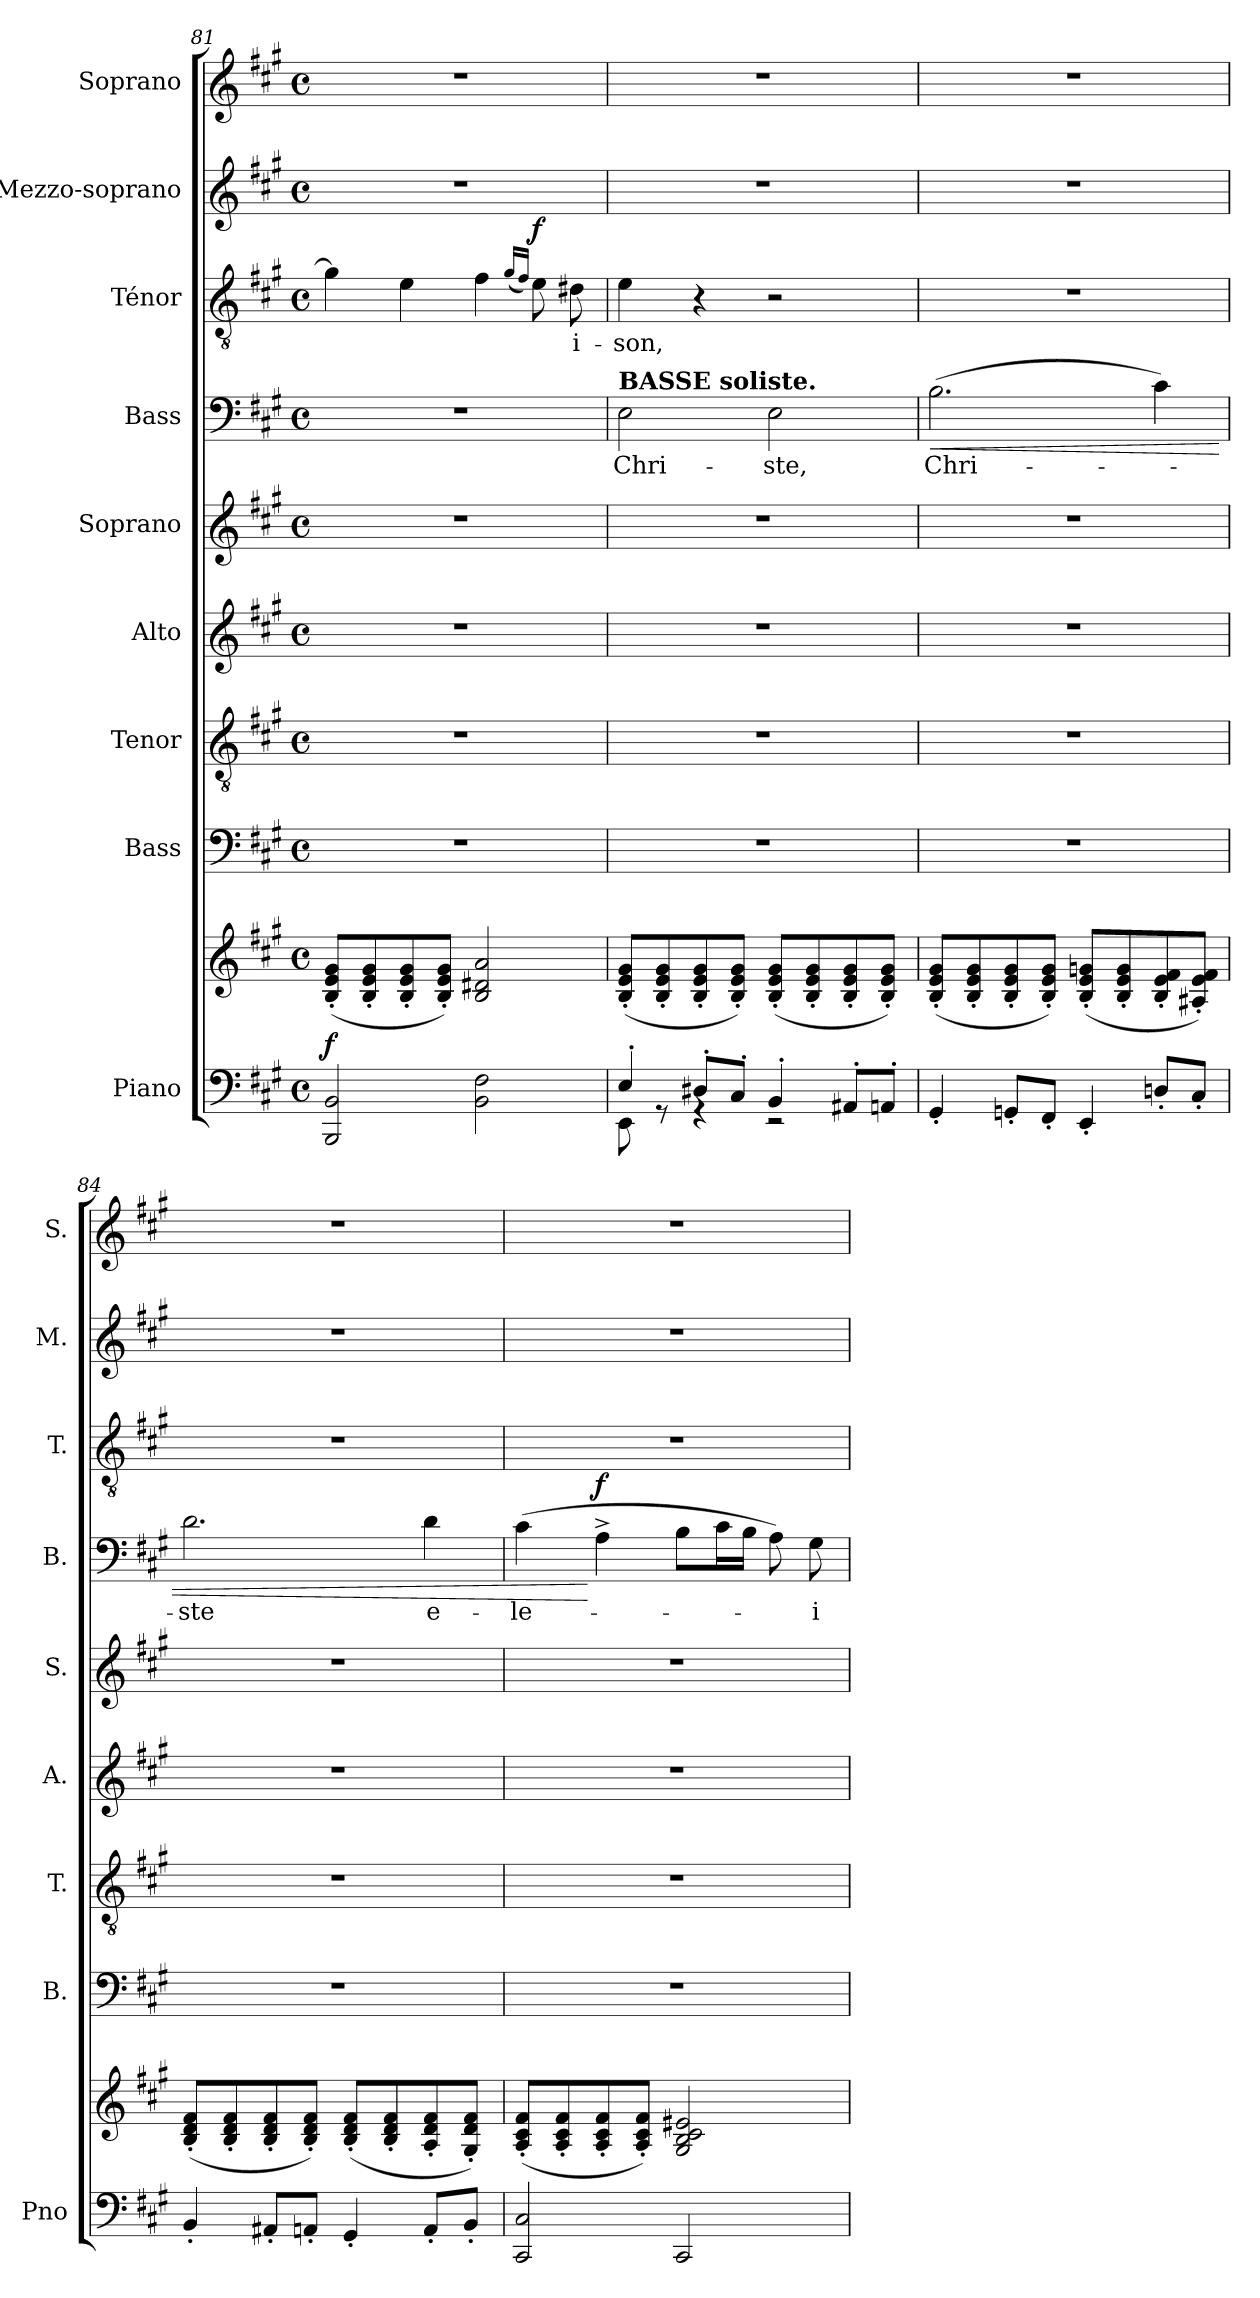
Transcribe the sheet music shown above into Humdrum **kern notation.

**kern	**kern	**dynam	**kern	**kern	**kern	**kern	**kern	**text	**dynam	**kern	**text	**dynam	**kern	**kern
*part9	*part9	*part9	*part8	*part7	*part6	*part5	*part4	*part4	*part4	*part3	*part3	*part3	*part2	*part1
*staff10	*staff9	*staff9/10	*staff8	*staff7	*staff6	*staff5	*staff4	*staff4	*staff4	*staff3	*staff3	*staff3	*staff2	*staff1
*I"Piano	*	*	*I"Bass	*I"Tenor	*I"Alto	*I"Soprano	*I"Bass	*	*	*I"Ténor	*	*	*I"Mezzo-soprano	*I"Soprano
*I'Pno	*	*	*I'B.	*I'T.	*I'A.	*I'S.	*I'B.	*	*	*I'T.	*	*	*I'M.	*I'S.
*clefF4	*clefG2	*	*clefF4	*clefGv2	*clefG2	*clefG2	*clefF4	*	*	*clefGv2	*	*	*clefG2	*clefG2
*	*	*	*	*	*ITrd2c3	*	*	*	*	*	*	*	*	*
*k[f#c#g#]	*k[f#c#g#]	*	*k[f#c#g#]	*k[f#c#g#]	*k[f#c#g#d#a#e#]	*k[f#c#g#]	*k[f#c#g#]	*	*	*k[f#c#g#]	*	*	*k[f#c#g#]	*k[f#c#g#]
*M4/4	*M4/4	*	*M4/4	*M4/4	*M4/4	*M4/4	*M4/4	*	*	*M4/4	*	*	*M4/4	*M4/4
*met(c)	*met(c)	*	*met(c)	*met(c)	*met(c)	*met(c)	*met(c)	*	*	*met(c)	*	*	*met(c)	*met(c)
=81	=81	=81	=81	=81	=81	=81	=81	=81	=81	=81	=81	=81	=81	=81
!	!	!LO:DY:a=2	!	!	!	!	!	!	!	!	!	!	!	!
2BBB/ 2BB/	(>8B/' 8e/' 8g#/'L	f	1r	1r	1r	1r	1r	.	.	4g#\]	.	.	1r	1r
.	8B/' 8e/' 8g#/'	.	.	.	.	.	.	.	.	.	.	.	.	.
.	8B/' 8e/' 8g#/'	.	.	.	.	.	.	.	.	4e\	.	.	.	.
.	8B/' 8e/' 8g#/'J)	.	.	.	.	.	.	.	.	.	.	.	.	.
2BB\ 2F#\	2B/ 2d#X/ 2a/	.	.	.	.	.	.	.	.	4f#\	.	.	.	.
.	.	.	.	.	.	.	.	.	.	(16qg#/LL	.	.	.	.
.	.	.	.	.	.	.	.	.	.	16qf#/JJ)	.	.	.	.
!	!	!	!	!	!	!	!	!	!	!	!	!LO:DY:a	!	!
.	.	.	.	.	.	.	.	.	.	8e\	.	f	.	.
!	!	!	!	!	!	!	!	!	!	!	!LO:LY:b	!	!	!
.	.	.	.	.	.	.	.	.	.	8d#X\	-i-	.	.	.
!!LO:PB:g=z
=82	=82	=82	=82	=82	=82	=82	=82	=82	=82	=82	=82	=82	=82	=82
*^	*	*	*	*	*	*	*	*	*	*	*	*	*	*
!	!	!	!	!	!	!	!	!LO:TX:a:B:t=BASSE soliste.	!	!	!	!	!	!	!
!	!	!	!	!	!	!	!	!	!LO:LY:b	!	!	!LO:LY:b	!	!	!
4E'/	8EE\	(>8B/' 8e/' 8g#/'L	.	1r	1r	1r	1r	2E\	Chri-	.	4e\	-son,	.	1r	1r
.	8rGG	8B/' 8e/' 8g#/'	.	.	.	.	.	.	.	.	.	.	.	.	.
8D#X'/L	4rGG	8B/' 8e/' 8g#/'	.	.	.	.	.	.	.	.	4r	.	.	.	.
8C#'/J	.	8B/' 8e/' 8g#/'J)	.	.	.	.	.	.	.	.	.	.	.	.	.
!	!	!	!	!	!	!	!	!	!LO:LY:b	!	!	!	!	!	!
4BB'/	2rEE	(>8B/' 8e/' 8g#/'L	.	.	.	.	.	2E\	-ste,	.	2r	.	.	.	.
.	.	8B/' 8e/' 8g#/'	.	.	.	.	.	.	.	.	.	.	.	.	.
8AA#X'/L	.	8B/' 8e/' 8g#/'	.	.	.	.	.	.	.	.	.	.	.	.	.
8AAn'/J	.	8B/' 8e/' 8g#/'J)	.	.	.	.	.	.	.	.	.	.	.	.	.
*v	*v	*	*	*	*	*	*	*	*	*	*	*	*	*	*
=83	=83	=83	=83	=83	=83	=83	=83	=83	=83	=83	=83	=83	=83	=83
!	!	!	!	!	!	!	!	!LO:LY:b	!LO:HP:b	!	!	!	!	!
4GG#'/	(>8B/' 8e/' 8g#/'L	.	1r	1r	1r	1r	(2.B\	Chri-	<	1r	.	.	1r	1r
.	8B/' 8e/' 8g#/'	.	.	.	.	.	.	.	.	.	.	.	.	.
8GGn'/L	8B/' 8e/' 8g#/'	.	.	.	.	.	.	.	.	.	.	.	.	.
8FF#'/J	8B/' 8e/' 8g#/'J)	.	.	.	.	.	.	.	.	.	.	.	.	.
4EE'/	(>8B/' 8e/' 8gn/'L	.	.	.	.	.	.	.	.	.	.	.	.	.
.	8B/' 8e/' 8g/'	.	.	.	.	.	.	.	.	.	.	.	.	.
8Dn'/L	8B/' 8e/' 8f#/'	.	.	.	.	.	4c#\)	.	.	.	.	.	.	.
8C#'/J	8A#X/' 8e/' 8f#/'J)	.	.	.	.	.	.	.	.	.	.	.	.	.
=84	=84	=84	=84	=84	=84	=84	=84	=84	=84	=84	=84	=84	=84	=84
!	!	!	!	!	!	!	!	!LO:LY:b	!	!	!	!	!	!
4BB'/	(>8B/' 8d/' 8f#/'L	.	1r	1r	1r	1r	2.d\	-ste	.	1r	.	.	1r	1r
.	8B/' 8d/' 8f#/'	.	.	.	.	.	.	.	.	.	.	.	.	.
8AA#X'/L	8B/' 8d/' 8f#/'	.	.	.	.	.	.	.	.	.	.	.	.	.
8AAn'/J	8B/' 8d/' 8f#/'J)	.	.	.	.	.	.	.	.	.	.	.	.	.
4GG#'/	(>8B/' 8d/' 8f#/'L	.	.	.	.	.	.	.	.	.	.	.	.	.
.	8B/' 8d/' 8f#/'	.	.	.	.	.	.	.	.	.	.	.	.	.
!	!	!	!	!	!	!	!	!LO:LY:b	!	!	!	!	!	!
8AA'/L	8A/' 8d/' 8f#/'	.	.	.	.	.	4d\	e-	.	.	.	.	.	.
8BB'/J	8G#/' 8d/' 8f#/'J)	.	.	.	.	.	.	.	.	.	.	.	.	.
=85	=85	=85	=85	=85	=85	=85	=85	=85	=85	=85	=85	=85	=85	=85
!	!	!	!	!	!	!	!	!LO:LY:b	!	!	!	!	!	!
2CC#/ 2C#/	(>8A/' 8c#/' 8f#/'L	.	1r	1r	1r	1r	(4c#\	-le-	.	1r	.	.	1r	1r
.	8A/' 8c#/' 8f#/'	.	.	.	.	.	.	.	.	.	.	.	.	.
!	!	!	!	!	!	!	!	!	!LO:DY:n=1:a	!	!	!	!	!
.	8A/' 8c#/' 8f#/'	.	.	.	.	.	4A^\	.	[ f	.	.	.	.	.
.	8A/' 8c#/' 8f#/'J)	.	.	.	.	.	.	.	.	.	.	.	.	.
2CC#/	2G#/ 2B/ 2c#/ 2e#X/	.	.	.	.	.	8B\L	.	.	.	.	.	.	.
.	.	.	.	.	.	.	16c#\L	.	.	.	.	.	.	.
.	.	.	.	.	.	.	16B\JJ	.	.	.	.	.	.	.
.	.	.	.	.	.	.	8A\)	.	.	.	.	.	.	.
!	!	!	!	!	!	!	!	!LO:LY:b	!	!	!	!	!	!
.	.	.	.	.	.	.	8G#\	-i-	.	.	.	.	.	.
=	=	=	=	=	=	=	=	=	=	=	=	=	=	=
*-	*-	*-	*-	*-	*-	*-	*-	*-	*-	*-	*-	*-	*-	*-
